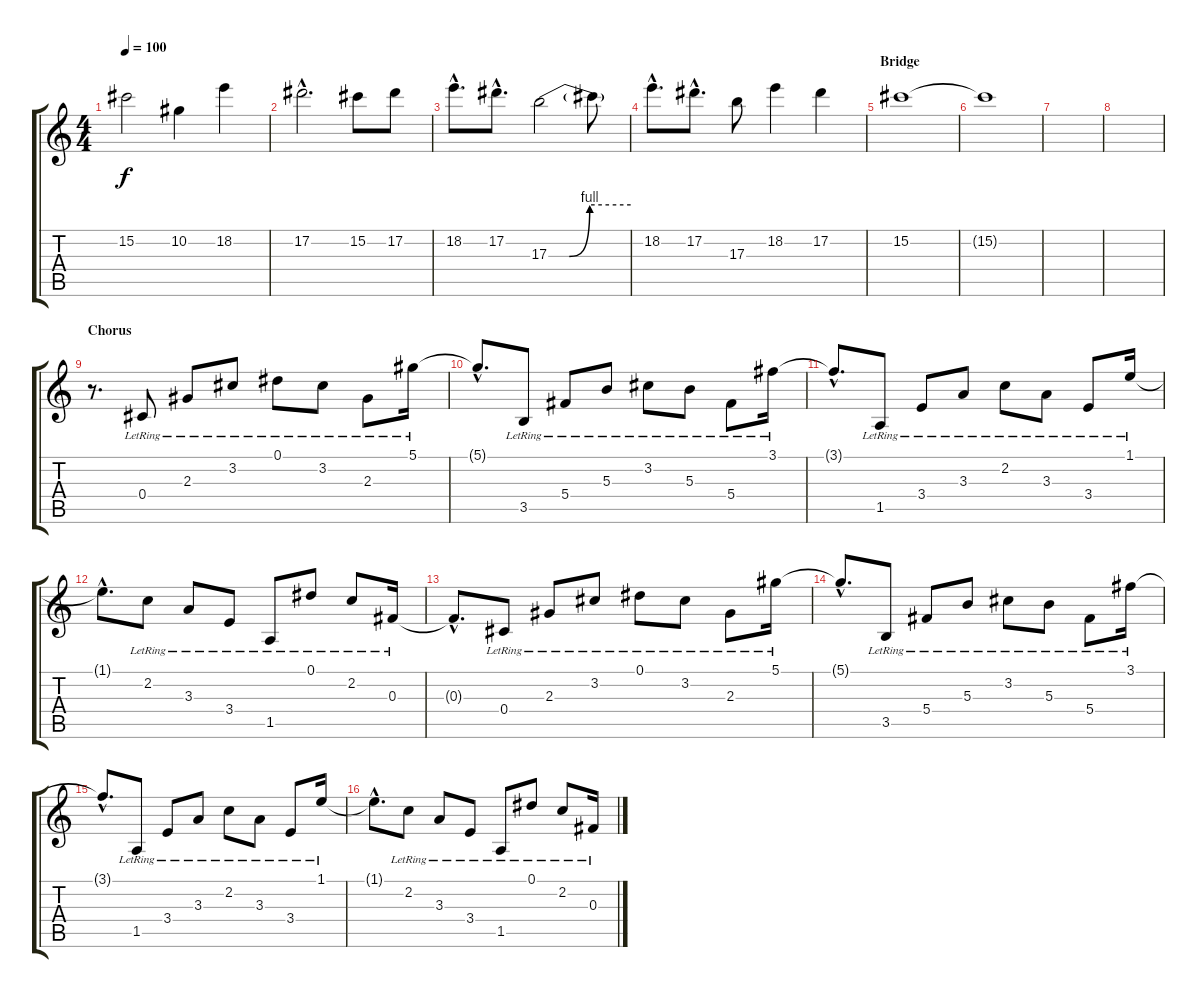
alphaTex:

\track "" {instrument acousticguitarsteel}
\staff {score tabs}
\tuning (Eb4 Bb3 Gb3 Db3 Ab2 Eb2) {hide}
\ts (4 4)
\tempo 100
\clef g2
\ks c
15.2.2{dy f} 10.2.4 18.2.4 |
17.2{hac}.2{d} 15.2.8 17.2.8 |
18.2{hac}.8{d} 17.2{hac}.8{d} 17.3{be (custom 0 0 15 0 30 4 60 4)}.2 17.3{t}.8 |
18.2{hac}.8{d} 17.2{hac}.8{d} 17.3.8 18.2.4 17.2.4 |
\section ("" "Bridge")
15.2.1{volume 5} |
15.2{t}.1 |
|
|
\section ("" "Chorus")
r.8{d} 0.4{lr}.8 2.3{lr}.8 3.2{lr}.8 0.1{lr}.8 3.2{lr}.8 2.3{lr}.8 5.1{lr}.16 |
5.1{hac t}.8{d} 3.5{lr}.8 5.4{lr}.8 5.3{lr}.8 3.2{lr}.8 5.3{lr}.8 5.4{lr}.8 3.1{lr}.16 |
3.1{hac t}.8{d} 1.5{lr}.8 3.4{lr}.8 3.3{lr}.8 2.2{lr}.8 3.3{lr}.8 3.4{lr}.8 1.1{lr}.16 |
1.1{hac t}.8{d} 2.2{lr}.8 3.3{lr}.8 3.4{lr}.8 1.5{lr}.8 0.1{lr}.8 2.2{lr}.8 0.3{lr}.16 |
0.3{hac t}.8{d} 0.4{lr}.8 2.3{lr}.8 3.2{lr}.8 0.1{lr}.8 3.2{lr}.8 2.3{lr}.8 5.1{lr}.16 |
5.1{hac t}.8{d} 3.5{lr}.8 5.4{lr}.8 5.3{lr}.8 3.2{lr}.8 5.3{lr}.8 5.4{lr}.8 3.1{lr}.16 |
3.1{hac t}.8{d} 1.5{lr}.8 3.4{lr}.8 3.3{lr}.8 2.2{lr}.8 3.3{lr}.8 3.4{lr}.8 1.1{lr}.16 |
1.1{hac t}.8{d} 2.2{lr}.8 3.3{lr}.8 3.4{lr}.8 1.5{lr}.8 0.1{lr}.8 2.2{lr}.8 0.3{lr}.16
